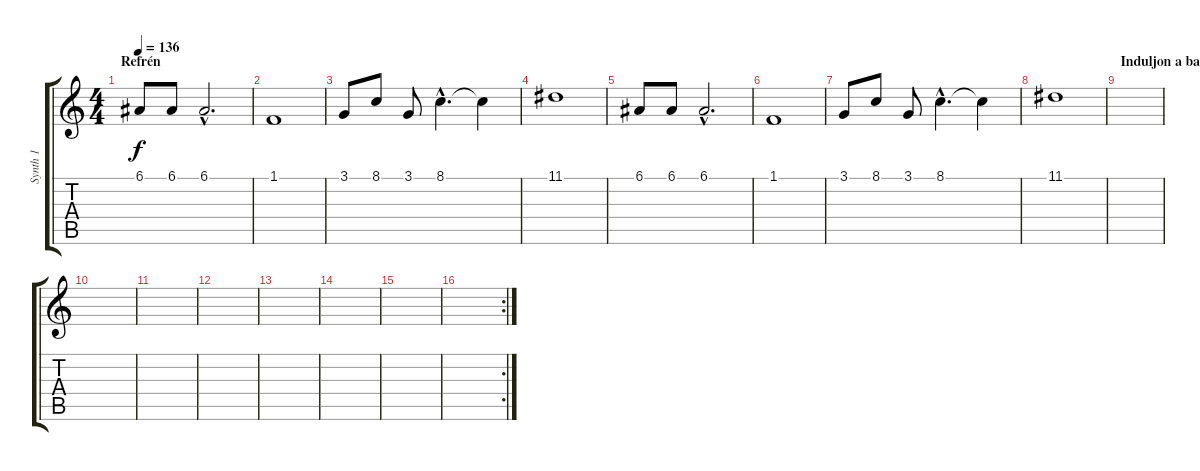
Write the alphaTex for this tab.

\track ("Synth 1" "Synth 1") {instrument lead2sawtooth}
\staff {score tabs}
\tuning (E4 B3 G3 D3 A2 E2) {hide}
\ts (4 4)
\section ("" "Refrén")
\tempo 136
\clef g2
\ks c
6.1.8{dy f} 6.1.8 6.1{hac}.2{d} |
1.1.1 |
3.1.8 8.1.8 3.1.8 8.1{hac}.4{d} 8.1{t}.4 |
11.1.1 |
6.1.8 6.1.8 6.1{hac}.2{d} |
1.1.1 |
3.1.8 8.1.8 3.1.8 8.1{hac}.4{d} 8.1{t}.4 |
11.1.1 |
\section ("" "Induljon a banzáj!...")
|
|
|
|
|
|
|
\rc 2
